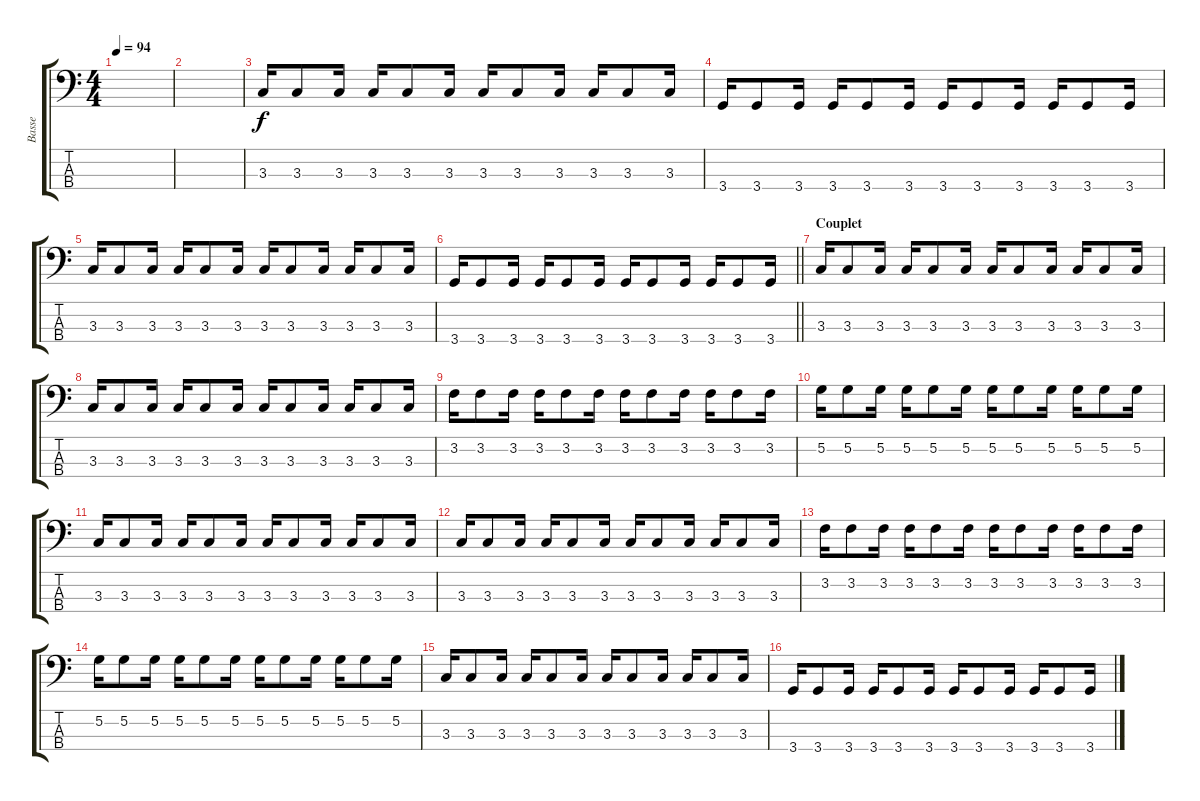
\track ("Basse" "Basse") {instrument electricbassfinger}
\staff {score tabs}
\tuning (G2 D2 A1 E1) {hide}
\ts (4 4)
\tempo 94
\clef f4
\ks c
|
|
3.3.16 3.3.8 3.3.16 3.3.16 3.3.8 3.3.16 3.3.16 3.3.8 3.3.16 3.3.16 3.3.8 3.3.16 |
3.4.16 3.4.8 3.4.16 3.4.16 3.4.8 3.4.16 3.4.16 3.4.8 3.4.16 3.4.16 3.4.8 3.4.16 |
3.3.16 3.3.8 3.3.16 3.3.16 3.3.8 3.3.16 3.3.16 3.3.8 3.3.16 3.3.16 3.3.8 3.3.16 |
\barLineRight lightlight
3.4.16 3.4.8 3.4.16 3.4.16 3.4.8 3.4.16 3.4.16 3.4.8 3.4.16 3.4.16 3.4.8 3.4.16 |
\section ("" "Couplet")
3.3.16 3.3.8 3.3.16 3.3.16 3.3.8 3.3.16 3.3.16 3.3.8 3.3.16 3.3.16 3.3.8 3.3.16 |
3.3.16 3.3.8 3.3.16 3.3.16 3.3.8 3.3.16 3.3.16 3.3.8 3.3.16 3.3.16 3.3.8 3.3.16 |
3.2.16 3.2.8 3.2.16 3.2.16 3.2.8 3.2.16 3.2.16 3.2.8 3.2.16 3.2.16 3.2.8 3.2.16 |
5.2.16 5.2.8 5.2.16 5.2.16 5.2.8 5.2.16 5.2.16 5.2.8 5.2.16 5.2.16 5.2.8 5.2.16 |
3.3.16 3.3.8 3.3.16 3.3.16 3.3.8 3.3.16 3.3.16 3.3.8 3.3.16 3.3.16 3.3.8 3.3.16 |
3.3.16 3.3.8 3.3.16 3.3.16 3.3.8 3.3.16 3.3.16 3.3.8 3.3.16 3.3.16 3.3.8 3.3.16 |
3.2.16 3.2.8 3.2.16 3.2.16 3.2.8 3.2.16 3.2.16 3.2.8 3.2.16 3.2.16 3.2.8 3.2.16 |
5.2.16 5.2.8 5.2.16 5.2.16 5.2.8 5.2.16 5.2.16 5.2.8 5.2.16 5.2.16 5.2.8 5.2.16 |
3.3.16 3.3.8 3.3.16 3.3.16 3.3.8 3.3.16 3.3.16 3.3.8 3.3.16 3.3.16 3.3.8 3.3.16 |
3.4.16 3.4.8 3.4.16 3.4.16 3.4.8 3.4.16 3.4.16 3.4.8 3.4.16 3.4.16 3.4.8 3.4.16
